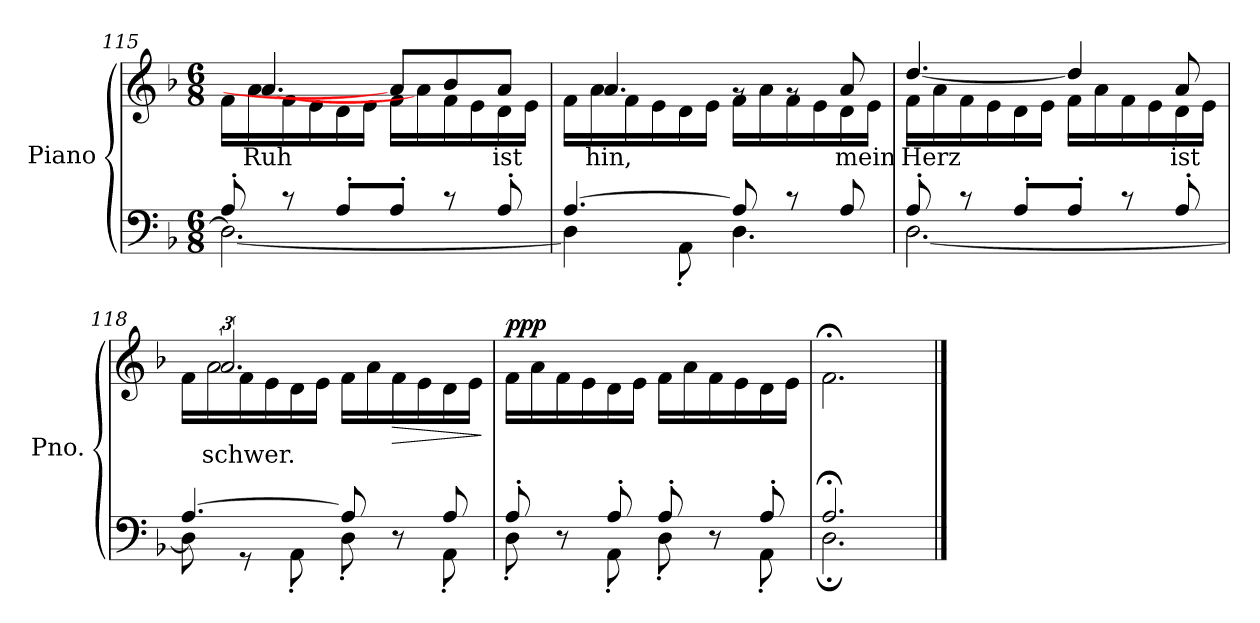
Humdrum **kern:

**kern	**kern	**text	**dynam
*part1	*part1	*part1	*part1
*staff2	*staff1	*staff1	*staff1/2
*I"Piano	*	*	*
*I'Pno.	*	*	*
*clefF4	*clefG2	*	*
*k[b-]	*k[b-]	*	*
*M6/8	*M6/8	*	*
=115	=115	=115	=115
*^	*^	*	*
*	*	*	*^	*	*
8A'/	2.D\_	16f\LL	16ryy	4.ryy	.	.
*	*	*MM113	*	*	*	*
!	!	!	!LO:N:head=solid	!	!LO:LY:a	!
.	.	16a\	[4.a/	.	Ruh	.
8r	.	16f\	.	.	.	.
.	.	16e\	.	.	.	.
8A'/L	.	16d\	.	.	.	.
.	.	16e\JJ	.	.	.	.
8A'/J	.	16f\LL	.	8a/L]	.	.
.	.	16a\	16ayy	.	.	.
8r	.	16f\	4ryy	8b-/	.	.
.	.	16e\	.	.	.	.
*	*	*MM98	*	*	*	*
!	!	!	!	!	!LO:LY:a	!
8A'/	.	16d\	.	8a/J	ist	.
.	.	16e\JJ	.	.	.	.
=116	=116	=116	=116	=116	=116	=116
[4.A/	4D\]	16f\LL	16ryy	4.ryy	.	.
*	*	*MM113	*	*	*	*
!	!	!	!LO:N:head=solid	!	!LO:LY:a	!
.	.	16a\	4.a/	.	hin,	.
.	.	16f\	.	.	.	.
.	.	16e\	.	.	.	.
.	8AA'\	16d\	.	.	.	.
.	.	16e\JJ	.	.	.	.
8A/]	4.D\	16f\LL	.	8rg	.	.
.	.	16a\	16ayy	.	.	.
8r	.	16f\	4ryy	8rg	.	.
.	.	16e\	.	.	.	.
*	*	*MM90	*	*	*	*
!	!	!	!	!	!LO:LY:a	!
8A/	.	16d\	.	8a/	mein	.
.	.	16e\JJ	.	.	.	.
*	*	*v	*v	*v	*	*
!!LO:LB:g=z
=117	=117	=117	=117	=117
*	*	*MM105	*	*
*	*	*^	*	*
!	!	!	!	!LO:LY:a	!
8A'/	[2.D\	16f\LL	[4.dd/	Herz	.
.	.	16a\	.	.	.
8r	.	16f\	.	.	.
.	.	16e\	.	.	.
8A'/L	.	16d\	.	.	.
.	.	16e\JJ	.	.	.
8A'/J	.	16f\LL	4dd/]	.	.
.	.	16a\	.	.	.
8r	.	16f\	.	.	.
.	.	16e\	.	.	.
*	*	*MM98	*	*	*
!	!	!	!	!LO:LY:a	!
8A'/	.	16d\	8a/	ist	.
.	.	16e\JJ	.	.	.
=118	=118	=118	=118	=118	=118
[4.A/	8D\]	16f\LL	16ryy	.	.
!	!	!LO:N:head=open	!	!LO:LY:a	!
.	.	16a\	3.a/	schwer.	.
.	8r	16f\	.	.	.
.	.	16e\	.	.	.
.	8AA'\	16d\	.	.	.
.	.	16e\JJ	.	.	.
*	*	*MM90	*	*	*
8A/]	8D'\	16f\LL	.	.	.
.	.	16a\	.	.	.
!	!	!	!	!	!LO:HP:b
8r	8ryy	16f\	.	.	>
.	.	16e\	16ryy	.	.
8A/	8AA'\	16d\	8ryy	.	.
.	.	16e\JJ	.	.	.
*v	*v	*	*	*	*
*	*v	*v	*	*
.	.	.	]
=119	=119	=119	=119
*	*MM83	*	*
*^	*	*	*
!	!	!	!	!LO:DY:b
8A'/	8D'\	16f\LL	.	ppp
.	.	16a\	.	.
8r	8ryy	16f\	.	.
.	.	16e\	.	.
8A'/	8AA'\	16d\	.	.
.	.	16e\JJ	.	.
*	*	*MM75	*	*
8A'/	8D'\	16f\LL	.	.
.	.	16a\	.	.
*	*	*MM60	*	*
8r	8ryy	16f\	.	.
.	.	16e\	.	.
*	*	*MM45	*	*
8A'/	8AA'\	16d\	.	.
*	*	*MM30	*	*
.	.	16e\JJ	.	.
=120	=120	=120	=120	=120
2.A;</	2.D;\	2.f;<\	.	.
*v	*v	*	*	*
==	==	==	==
*-	*-	*-	*-
